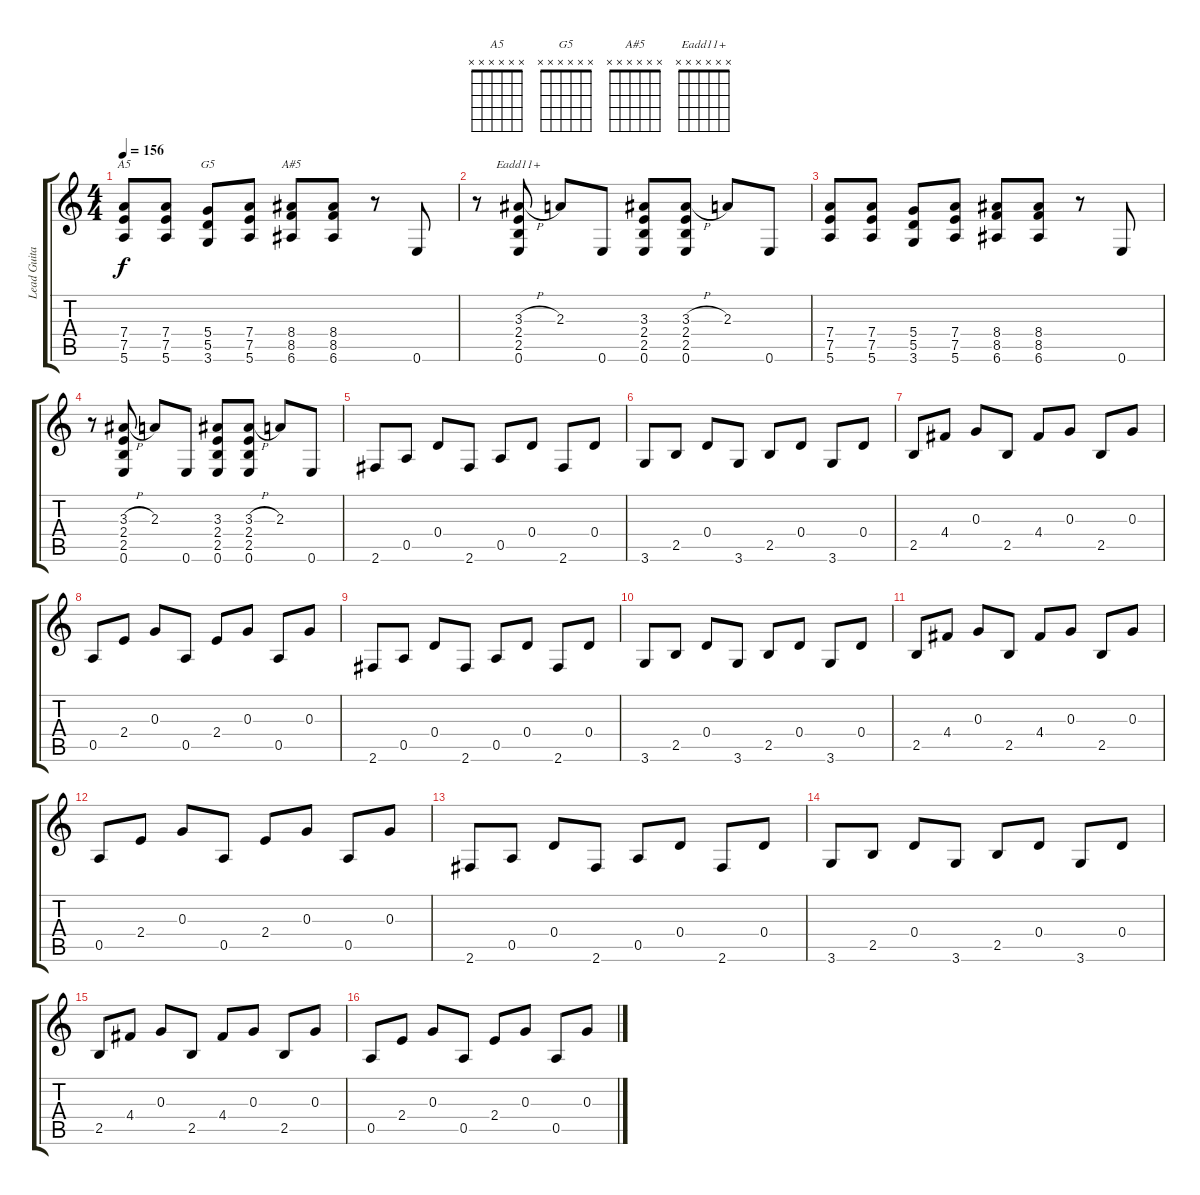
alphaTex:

\track ("Lead Guitar: Slash" "Lead Guita") {instrument overdrivenguitar}
\staff {score tabs}
\tuning (E4 B3 G3 D3 A2 E2) {hide}
\chord ("A5" x x x x x x) {firstfret 0}
\chord ("G5" x x x x x x) {firstfret 0}
\chord ("A#5" x x x x x x) {firstfret 0}
\chord ("Eadd11+" x x x x x x) {firstfret 0}
\ts (4 4)
\tempo 156
\clef g2
\ks c
(7.4 7.5 5.6).8{ch "A5" dy f} (7.4 7.5 5.6).8 (5.4 5.5 3.6).8{ch "G5"} (7.4 7.5 5.6).8 (8.4 8.5 6.6).8{ch "A#5"} (8.4 8.5 6.6).8 r.8 0.6.8 |
r.8 (3.3{h} 2.4 2.5 0.6).8{ch "Eadd11+"} 2.3.8 0.6.8 (3.3 2.4 2.5 0.6).8 (3.3{h} 2.4 2.5 0.6).8 2.3.8 0.6.8 |
(7.4 7.5 5.6).8 (7.4 7.5 5.6).8 (5.4 5.5 3.6).8 (7.4 7.5 5.6).8 (8.4 8.5 6.6).8 (8.4 8.5 6.6).8 r.8 0.6.8 |
r.8 (3.3{h} 2.4 2.5 0.6).8 2.3.8 0.6.8 (3.3 2.4 2.5 0.6).8 (3.3{h} 2.4 2.5 0.6).8 2.3.8 0.6.8 |
2.6.8{instrument electricguitarclean} 0.5.8 0.4.8 2.6.8 0.5.8 0.4.8 2.6.8 0.4.8 |
3.6.8 2.5.8 0.4.8 3.6.8 2.5.8 0.4.8 3.6.8 0.4.8 |
2.5.8 4.4.8 0.3.8 2.5.8 4.4.8 0.3.8 2.5.8 0.3.8 |
0.5.8 2.4.8 0.3.8 0.5.8 2.4.8 0.3.8 0.5.8 0.3.8 |
2.6.8 0.5.8 0.4.8 2.6.8 0.5.8 0.4.8 2.6.8 0.4.8 |
3.6.8 2.5.8 0.4.8 3.6.8 2.5.8 0.4.8 3.6.8 0.4.8 |
2.5.8 4.4.8 0.3.8 2.5.8 4.4.8 0.3.8 2.5.8 0.3.8 |
0.5.8 2.4.8 0.3.8 0.5.8 2.4.8 0.3.8 0.5.8 0.3.8 |
2.6.8 0.5.8 0.4.8 2.6.8 0.5.8 0.4.8 2.6.8 0.4.8 |
3.6.8 2.5.8 0.4.8 3.6.8 2.5.8 0.4.8 3.6.8 0.4.8 |
2.5.8 4.4.8 0.3.8 2.5.8 4.4.8 0.3.8 2.5.8 0.3.8 |
0.5.8 2.4.8 0.3.8 0.5.8 2.4.8 0.3.8 0.5.8 0.3.8
